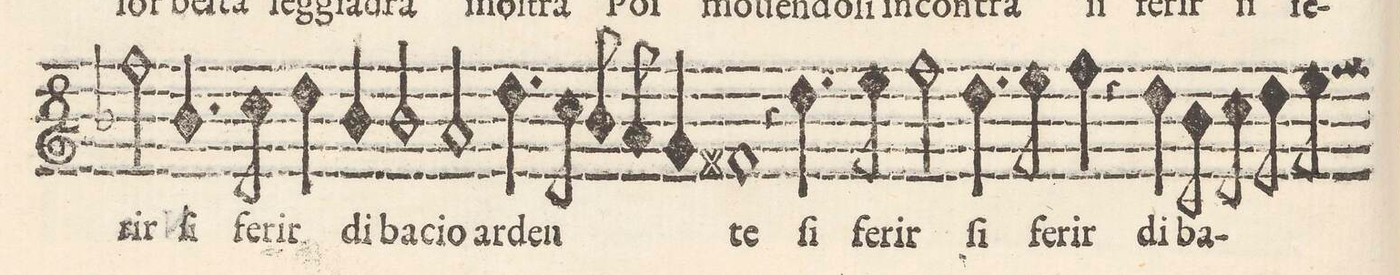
**kern	**text
*I"QVINTO	*
*clefG2	*
*k[b-]	*
*met(c)	*
*M4/4	*
2ff\	-rir
=60-	=60-
4.b-ny/	ſi
8cc\	fe-
4dd\	-rir
4b-/	di
=61-	=61-
2b-/	ba-
2a/	-cio
=62-	=62-
4.dd\	ar-
8cc\	-den-
8b-/	.
8a/	.
4g/	.
=63-	=63-
1f#X	-te
=64-	=64-
4r	.
4.dd\	ſi
8ee\	fe-
2ff\	-rir
=65-	=65-
4.dd\	ſi
8ee\	fe-
4ff\	-rir
=66-	=66-
4r	.
4dd\	di
8b-\	ba-
8cc\	.
8dd\	.
8ee\	.
=67-	=67-
*-	*-
